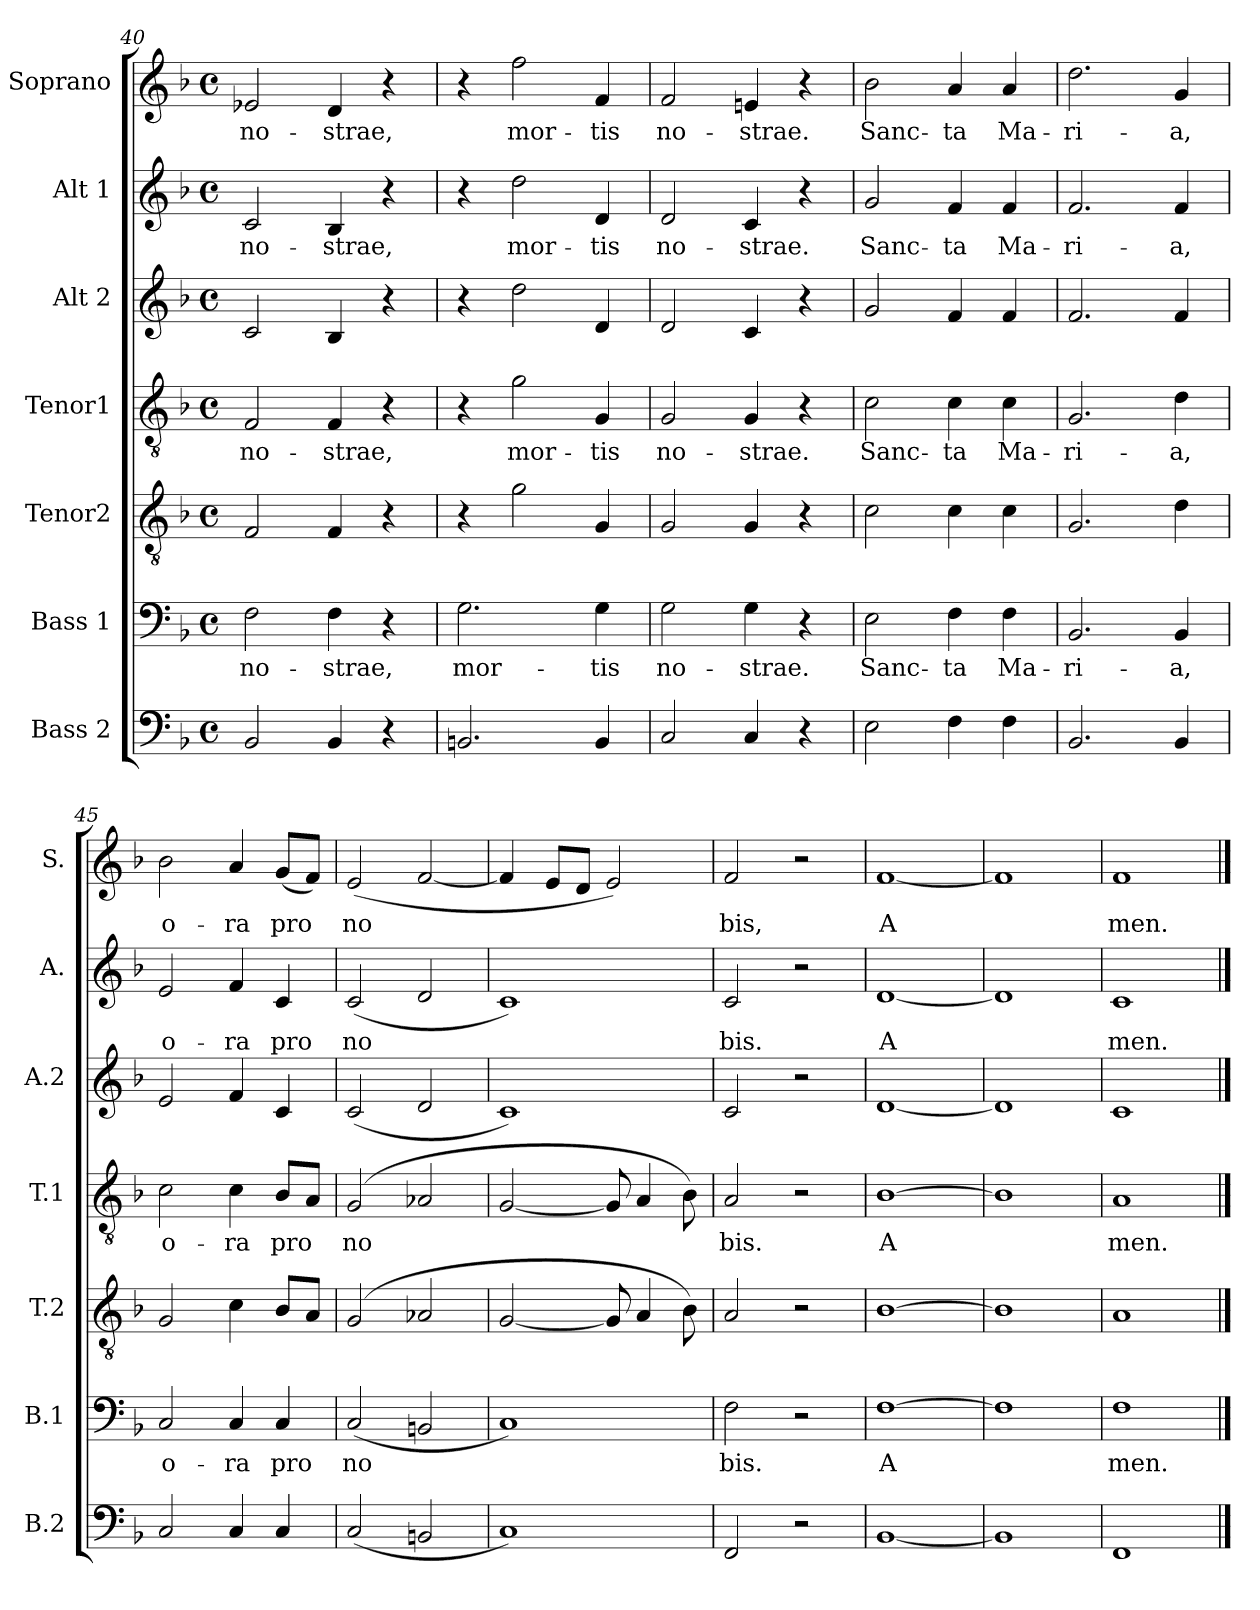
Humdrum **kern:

**kern	**kern	**text	**kern	**kern	**text	**kern	**kern	**text	**kern	**text
*part7	*part6	*part6	*part5	*part4	*part4	*part3	*part2	*part2	*part1	*part1
*staff7	*staff6	*staff6	*staff5	*staff4	*staff4	*staff3	*staff2	*staff2	*staff1	*staff1
*I"Bass 2	*I"Bass 1	*	*I"Tenor2	*I"Tenor1	*	*I"Alt 2	*I"Alt 1	*	*I"Soprano	*
*I'B.2	*I'B.1	*	*I'T.2	*I'T.1	*	*I'A.2	*I'A.	*	*I'S.	*
*clefF4	*clefF4	*	*clefGv2	*clefGv2	*	*clefG2	*clefG2	*	*clefG2	*
*k[b-]	*k[b-]	*	*k[b-]	*k[b-]	*	*k[b-]	*k[b-]	*	*k[b-]	*
*M4/4	*M4/4	*	*M4/4	*M4/4	*	*M4/4	*M4/4	*	*M4/4	*
*met(c)	*met(c)	*	*met(c)	*met(c)	*	*met(c)	*met(c)	*	*met(c)	*
=40	=40	=40	=40	=40	=40	=40	=40	=40	=40	=40
2BB-/	2F\	no-	2F/	2F/	no-	2c/	2c/	no-	2e-X/	no-
4BB-/	4F\	-strae,	4F/	4F/	-strae,	4B-/	4B-/	-strae,	4d/	-strae,
4r	4r	.	4r	4r	.	4r	4r	.	4r	.
!!LO:LB:g=z
=41	=41	=41	=41	=41	=41	=41	=41	=41	=41	=41
2.BBn/	2.G\	mor-	4r	4r	.	4r	4r	.	4r	.
.	.	.	2g\	2g\	mor-	2dd\	2dd\	mor-	2ff\	mor-
4BB/	4G\	-tis	4G/	4G/	-tis	4d/	4d/	-tis	4f/	-tis
=42	=42	=42	=42	=42	=42	=42	=42	=42	=42	=42
2C/	2G\	no-	2G/	2G/	no-	2d/	2d/	no-	2f/	no-
4C/	4G\	-strae.	4G/	4G/	-strae.	4c/	4c/	-strae.	4en/	-strae.
4r	4r	.	4r	4r	.	4r	4r	.	4r	.
=43	=43	=43	=43	=43	=43	=43	=43	=43	=43	=43
2E\	2E\	Sanc-	2c\	2c\	Sanc-	2g/	2g/	Sanc-	2b-\	Sanc-
4F\	4F\	-ta	4c\	4c\	-ta	4f/	4f/	-ta	4a/	-ta
4F\	4F\	Ma-	4c\	4c\	Ma-	4f/	4f/	Ma-	4a/	Ma-
=44	=44	=44	=44	=44	=44	=44	=44	=44	=44	=44
2.BB-/	2.BB-/	-ri-	2.G/	2.G/	-ri-	2.f/	2.f/	-ri-	2.dd\	-ri-
4BB-/	4BB-/	-a,	4d\	4d\	-a,	4f/	4f/	-a,	4g/	-a,
=45	=45	=45	=45	=45	=45	=45	=45	=45	=45	=45
2C/	2C/	o-	2G/	2c\	o-	2e/	2e/	o-	2b-\	o-
4C/	4C/	-ra	4c\	4c\	-ra	4f/	4f/	-ra	4a/	-ra
4C/	4C/	pro	8B-/L	8B-/L	pro	4c/	4c/	pro	(8g/L	pro
.	.	.	8A/J	8A/J	.	.	.	.	8f/J)	.
!!LO:PB:g=z
=46	=46	=46	=46	=46	=46	=46	=46	=46	=46	=46
(2C/	(2C/	no	(2G/	(2G/	no	(2c/	(2c/	no	(2e/	no
2BBn/	2BBn/	.	2A-X/	2A-X/	.	2d/	2d/	.	[2f/	.
=47	=47	=47	=47	=47	=47	=47	=47	=47	=47	=47
1C)	1C)	.	[2G/	[2G/	.	1c)	1c)	.	4f/]	.
.	.	.	.	.	.	.	.	.	8e/L	.
.	.	.	.	.	.	.	.	.	8d/J	.
.	.	.	8G/]	8G/]	.	.	.	.	2e/)	.
.	.	.	4A/	4A/	.	.	.	.	.	.
.	.	.	8B-\)	8B-\)	.	.	.	.	.	.
=48	=48	=48	=48	=48	=48	=48	=48	=48	=48	=48
2FF/	2F\	bis.	2A/	2A/	bis.	2c/	2c/	bis.	2f/	bis,
2r	2r	.	2r	2r	.	2r	2r	.	2r	.
=49	=49	=49	=49	=49	=49	=49	=49	=49	=49	=49
[1BB-	[1F	A	[1B-	[1B-	A	[1d	[1d	A	[1f	A
=50	=50	=50	=50	=50	=50	=50	=50	=50	=50	=50
1BB-]	1F]	.	1B-]	1B-]	.	1d]	1d]	.	1f]	.
=51	=51	=51	=51	=51	=51	=51	=51	=51	=51	=51
1FF	1F	men.	1A	1A	men.	1c	1c	men.	1f	men.
==	==	==	==	==	==	==	==	==	==	==
*-	*-	*-	*-	*-	*-	*-	*-	*-	*-	*-
